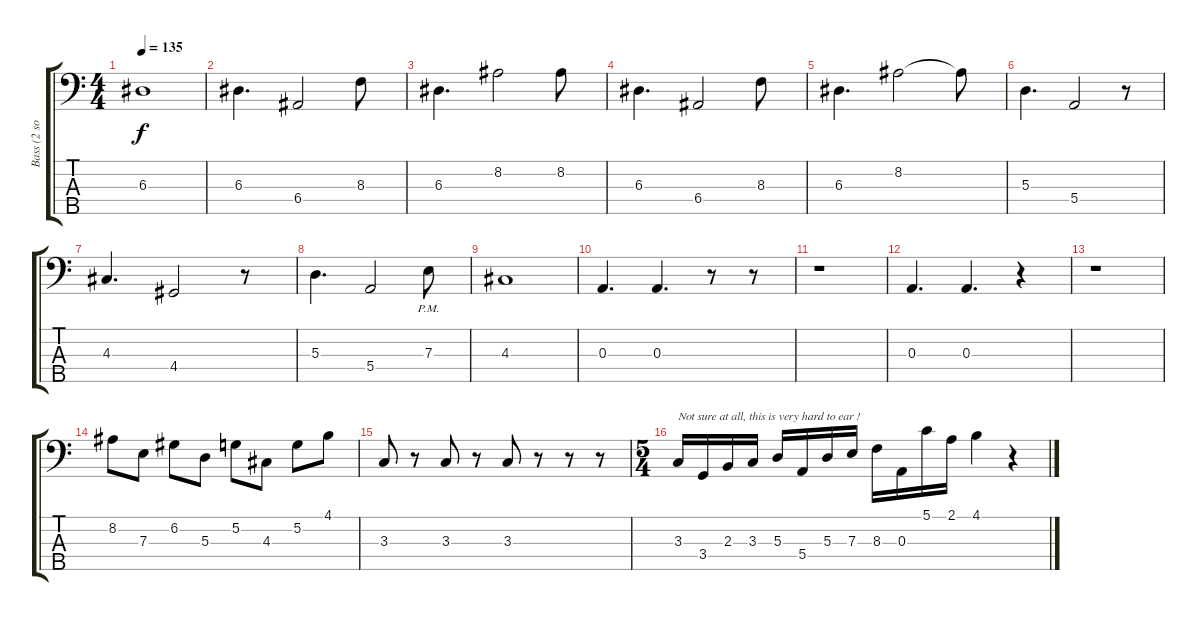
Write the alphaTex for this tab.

\track ("Bass (2 solos :D)" "Bass (2 so") {instrument electricbassfinger}
\staff {score tabs}
\tuning (G2 D2 A1 E1 B0) {hide}
\ts (4 4)
\tempo 135
\clef f4
\ks c
6.3.1{dy f} |
6.3.4{d} 6.4.2 8.3.8 |
6.3.4{d} 8.2.2 8.2.8 |
6.3.4{d} 6.4.2 8.3.8 |
6.3.4{d} 8.2.2 8.2{t}.8 |
5.3.4{d} 5.4.2 r.8 |
4.3.4{d} 4.4.2 r.8 |
5.3.4{d} 5.4.2 7.3{pm}.8 |
4.3.1 |
0.3.4{d} 0.3.4{d} r.8 r.8 |
r.1 |
0.3.4{d} 0.3.4{d} r.4 |
r.1 |
8.2.8 7.3.8 6.2.8 5.3.8 5.2.8 4.3.8 5.2.8 4.1.8 |
3.3.8 r.8 3.3.8 r.8 3.3.8 r.8 r.8 r.8 |
\ts (5 4)
3.3.16{txt "Not sure at all, this is very hard to ear !"} 3.4.16 2.3.16 3.3.16 5.3.16 5.4.16 5.3.16 7.3.16 8.3.16 0.3.16 5.1.16 2.1.16 4.1.4 r.4
